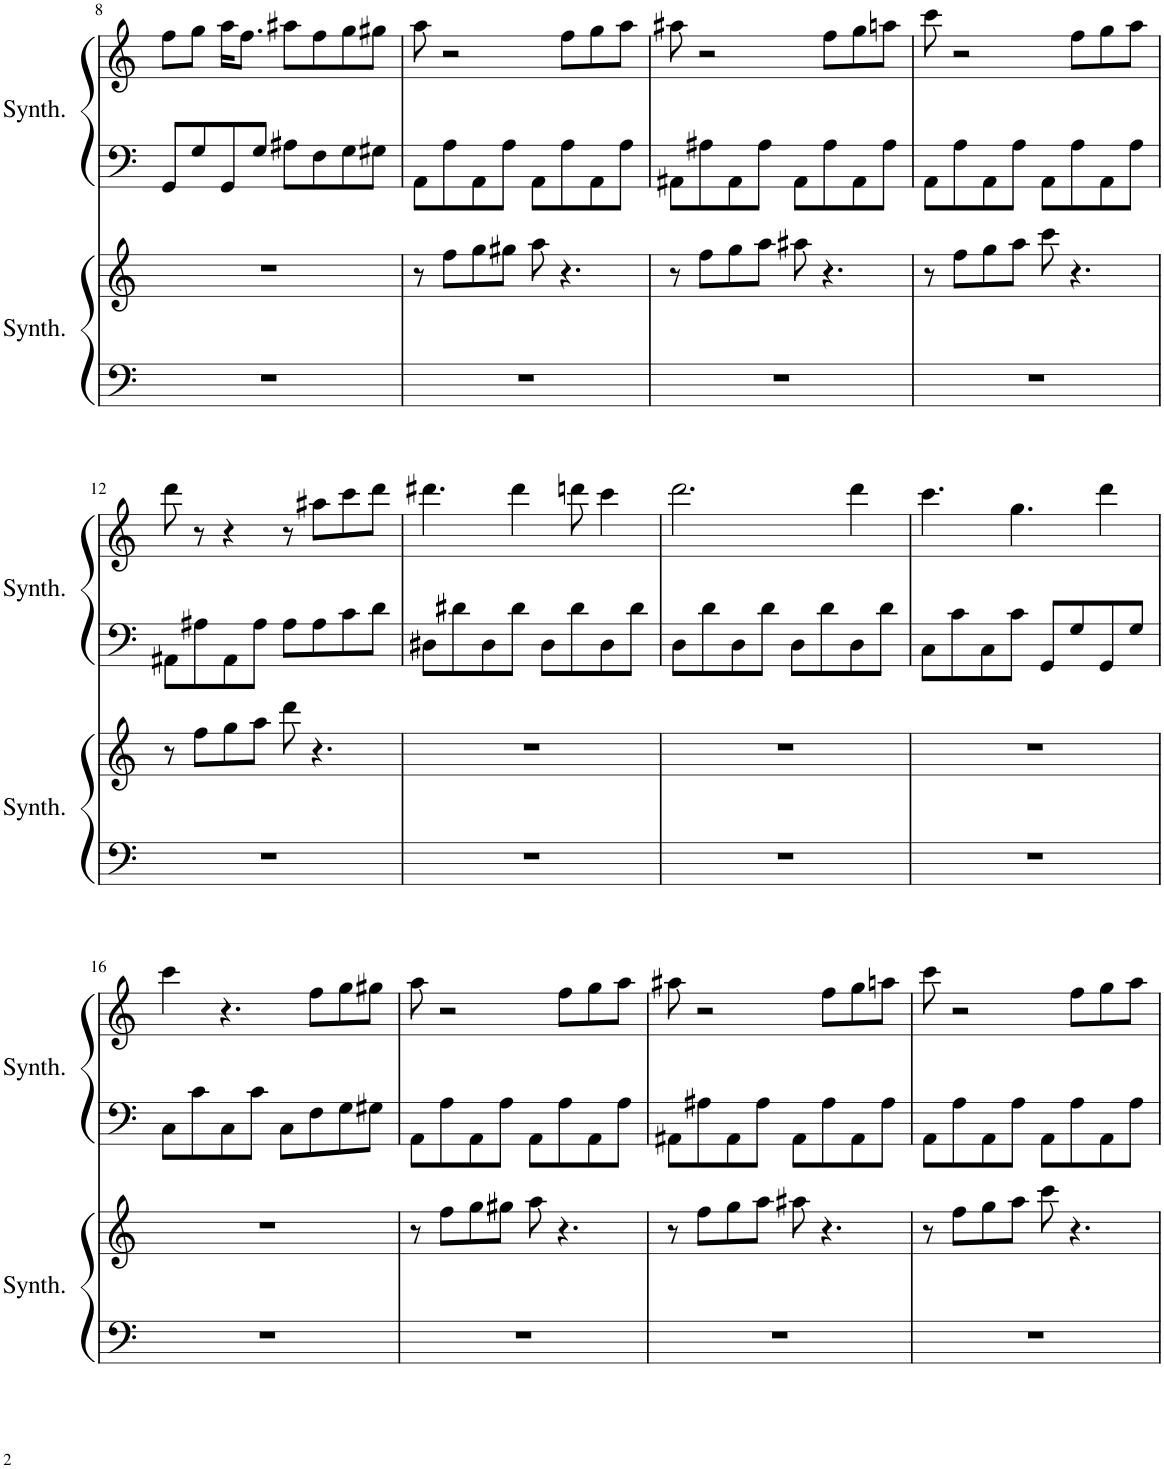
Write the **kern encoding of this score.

**kern	**kern	**kern	**kern
*part2	*part2	*part1	*part1
*staff4	*staff3	*staff2	*staff1
*I"Atmosphere Synthesizer	*	*I"New Age Synthesizer	*
*I'Synth.	*	*I'Synth.	*
!!LO:PB:g=z
*clefF4	*clefG2	*clefF4	*clefG2
*k[]	*k[]	*k[]	*k[]
*M4/4	*M4/4	*M4/4	*M4/4
=8	=8	=8	=8
1r	1r	8GG/L	8ff\L
.	.	8G/	8gg\J
.	.	8GG/	16aa\KL
.	.	.	8.ff\J
.	.	8G/J	.
.	.	8A#X\L	8aa#X\L
.	.	8F\	8ff\
.	.	8G\	8gg\
.	.	8G#X\J	8gg#X\J
=9	=9	=9	=9
1r	8r	8AA\L	8aa\
.	8ff\L	8A\	2r
.	8gg\	8AA\	.
.	8gg#X\J	8A\J	.
.	8aa\	8AA\L	.
.	4.r	8A\	8ff\L
.	.	8AA\	8gg\
.	.	8A\J	8aa\J
=10	=10	=10	=10
1r	8r	8AA#X\L	8aa#X\
.	8ff\L	8A#X\	2r
.	8gg\	8AA#\	.
.	8aa\J	8A#\J	.
.	8aa#X\	8AA#\L	.
.	4.r	8A#\	8ff\L
.	.	8AA#\	8gg\
.	.	8A#\J	8aan\J
=11	=11	=11	=11
1r	8r	8AA\L	8ccc\
.	8ff\L	8A\	2r
.	8gg\	8AA\	.
.	8aa\J	8A\J	.
.	8ccc\	8AA\L	.
.	4.r	8A\	8ff\L
.	.	8AA\	8gg\
.	.	8A\J	8aa\J
!!LO:LB:g=z
=12	=12	=12	=12
1r	8r	8AA#X\L	8ddd\
.	8ff\L	8A#X\	8r
.	8gg\	8AA#\	4r
.	8aa\J	8A#\J	.
.	8ddd\	8A#\L	8r
.	4.r	8A#\	8aa#X\L
.	.	8c\	8ccc\
.	.	8d\J	8ddd\J
=13	=13	=13	=13
1r	1r	8D#X\L	4.ddd#X\
.	.	8d#X\	.
.	.	8D#\	.
.	.	8d#\J	4ddd#\
.	.	8D#\L	.
.	.	8d#\	8dddn\
.	.	8D#\	4ccc\
.	.	8d#\J	.
=14	=14	=14	=14
1r	1r	8D\L	2.ddd\
.	.	8d\	.
.	.	8D\	.
.	.	8d\J	.
.	.	8D\L	.
.	.	8d\	.
.	.	8D\	4ddd\
.	.	8d\J	.
=15	=15	=15	=15
1r	1r	8C\L	4.ccc\
.	.	8c\	.
.	.	8C\	.
.	.	8c\J	4.gg\
.	.	8GG/L	.
.	.	8G/	.
.	.	8GG/	4ddd\
.	.	8G/J	.
!!LO:LB:g=z
=16	=16	=16	=16
1r	1r	8C\L	4ccc\
.	.	8c\	.
.	.	8C\	4.r
.	.	8c\J	.
.	.	8C\L	.
.	.	8F\	8ff\L
.	.	8G\	8gg\
.	.	8G#X\J	8gg#X\J
=17	=17	=17	=17
1r	8r	8AA\L	8aa\
.	8ff\L	8A\	2r
.	8gg\	8AA\	.
.	8gg#X\J	8A\J	.
.	8aa\	8AA\L	.
.	4.r	8A\	8ff\L
.	.	8AA\	8gg\
.	.	8A\J	8aa\J
=18	=18	=18	=18
1r	8r	8AA#X\L	8aa#X\
.	8ff\L	8A#X\	2r
.	8gg\	8AA#\	.
.	8aa\J	8A#\J	.
.	8aa#X\	8AA#\L	.
.	4.r	8A#\	8ff\L
.	.	8AA#\	8gg\
.	.	8A#\J	8aan\J
=19	=19	=19	=19
1r	8r	8AA\L	8ccc\
.	8ff\L	8A\	2r
.	8gg\	8AA\	.
.	8aa\J	8A\J	.
.	8ccc\	8AA\L	.
.	4.r	8A\	8ff\L
.	.	8AA\	8gg\
.	.	8A\J	8aa\J
=	=	=	=
*-	*-	*-	*-
